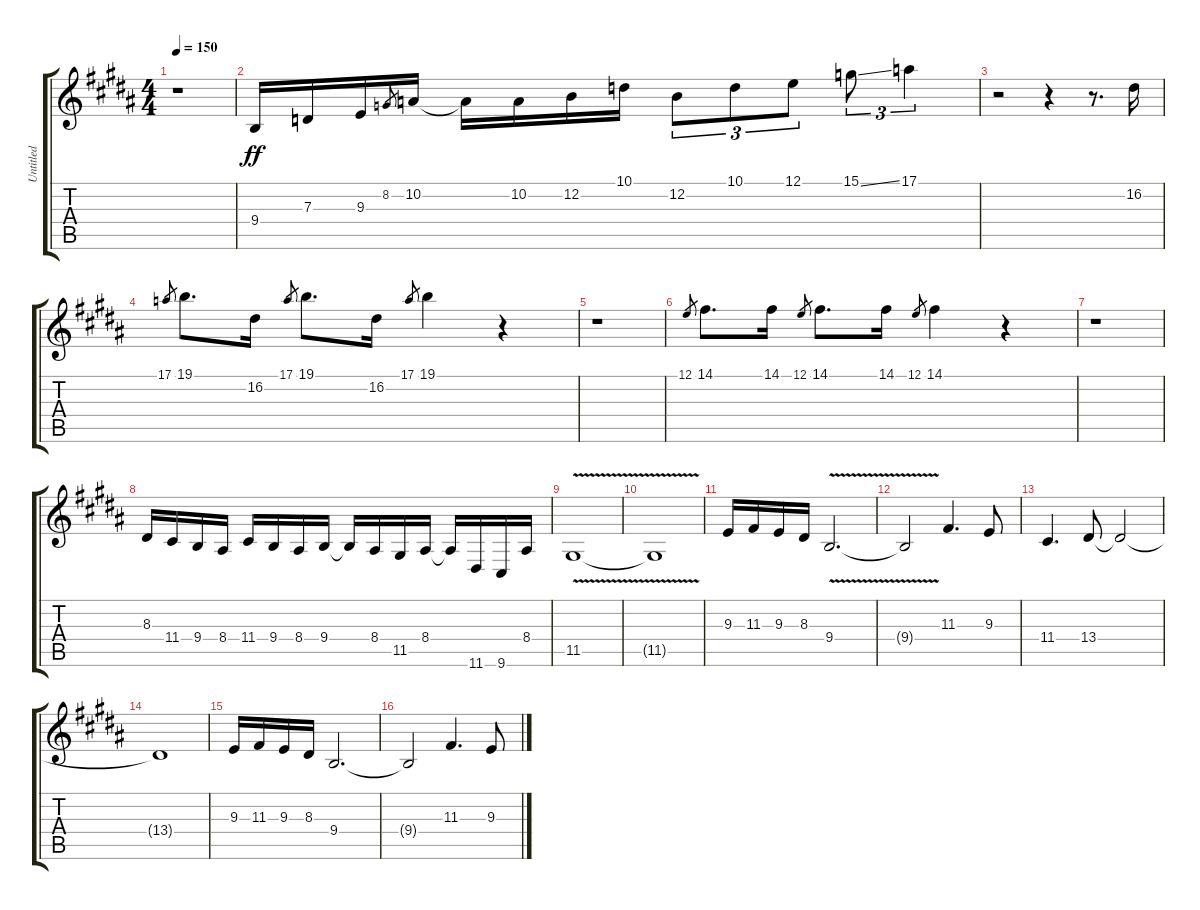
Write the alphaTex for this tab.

\track ("Untitled" "Untitled") {instrument bassoon}
\staff {score tabs}
\tuning (E4 B3 G3 D3 A2 E2) {hide}
\ts (4 4)
\tempo 150
\clef g2
\ks g#minor
r.1{dy ff} |
\ks b
9.4.16 7.3.16 9.3.16 8.2.8{gr} 10.2.16 10.2{t}.16 10.2.16 12.2.16 10.1.16 12.2.8{tu (3 2)} 10.1.8{tu (3 2)} 12.1.8{tu (3 2)} 15.1{ss}.8{tu (3 2)} 17.1.4{tu (3 2)} |
\ks g#minor
r.2 r.4 r.8{d} 16.2.16 |
\ks b
17.1.8{gr} 19.1.8{d} 16.2.16 17.1.8{gr} 19.1.8{d} 16.2.16 17.1.8{gr} 19.1.4 r.4 |
\ks g#minor
r.1 |
\ks b
12.1.8{gr} 14.1.8{d} 14.1.16 12.1.8{gr} 14.1.8{d} 14.1.16 12.1.8{gr} 14.1.4 r.4 |
\ks g#minor
r.1 |
\ks b
8.3.16 11.4.16 9.4.16 8.4.16 11.4.16 9.4.16 8.4.16 9.4.16 9.4{t}.16 8.4.16 11.5.16 8.4.16 8.4{t}.16 11.6.16 9.6.16 8.4.16 |
\ks g#minor
11.5{v}.1 |
\ks b
11.5{v t}.1 |
\ks g#minor
9.3.16 11.3.16 9.3.16 8.3.16 9.4{v}.2{d} |
9.4{v t}.2 11.3.4{d} 9.3.8 |
11.4.4{d} 13.4.8 13.4{t}.2 |
13.4{t}.1 |
\ks b
9.3.16 11.3.16 9.3.16 8.3.16 9.4.2{d} |
\ks g#minor
9.4{t}.2 11.3.4{d} 9.3.8
